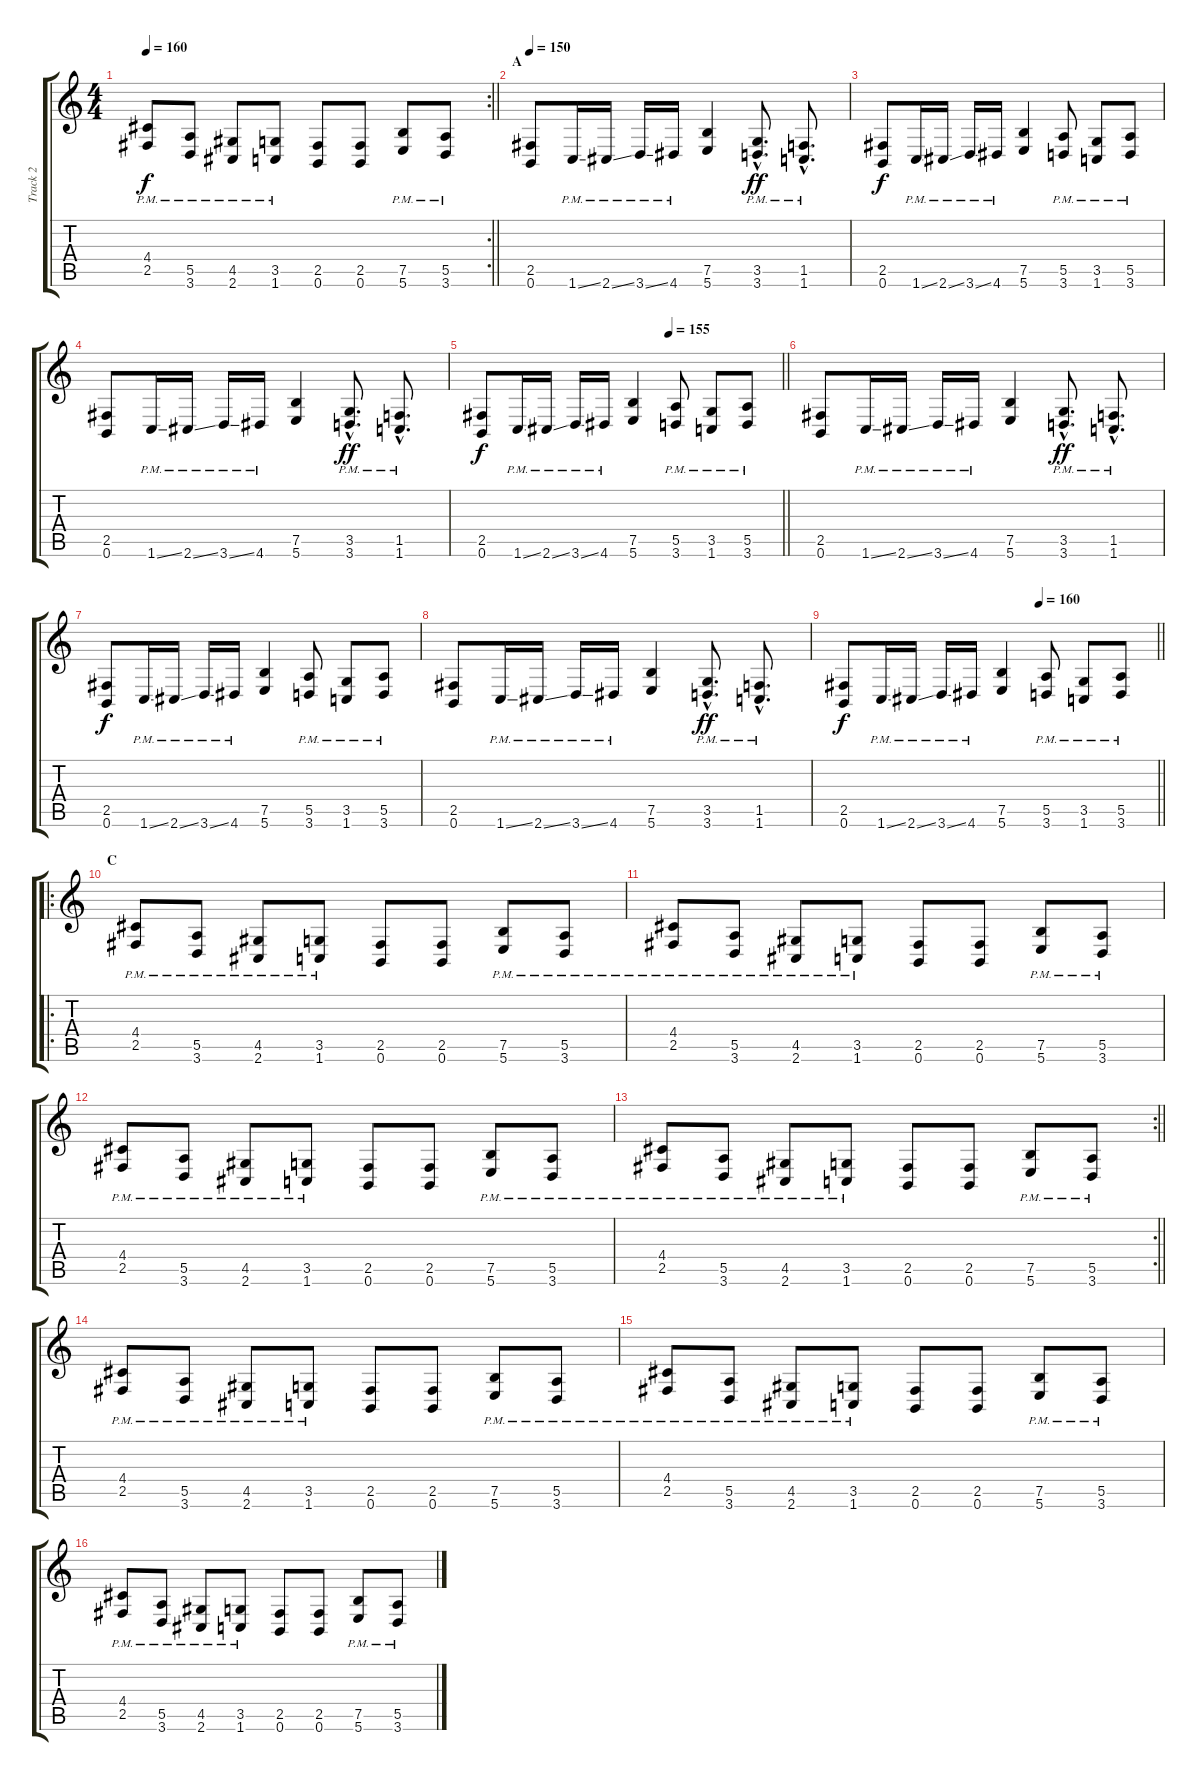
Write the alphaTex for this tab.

\track ("Track 2" "Track 2") {instrument distortionguitar}
\staff {score tabs}
\tuning (B3 Gb3 D3 A2 E2 B1) {hide}
\rc 2
\ts (4 4)
\tempo 160
\clef g2
\barLineRight lightlight
\ks c
(4.4{pm} 2.5{pm}).8{dy f} (5.5{pm} 3.6{pm}).8 (4.5{pm} 2.6{pm}).8 (3.5{pm} 1.6{pm}).8 (2.5 0.6).8 (2.5 0.6).8 (7.5{pm} 5.6{pm}).8 (5.5{pm} 3.6{pm}).8 |
\section ("" "A")
\tempo 150
(2.5 0.6).8 1.6{ss pm}.16 2.6{ss pm}.16 3.6{ss pm}.16 4.6{pm}.16 (7.5 5.6).4 (3.5{hac pm} 3.6{hac pm}).8{d dy ff} (1.5{hac pm} 1.6{hac pm}).8{d} |
(2.5 0.6).8{dy f} 1.6{ss pm}.16 2.6{ss pm}.16 3.6{ss pm}.16 4.6{pm}.16 (7.5 5.6).4 (5.5{pm} 3.6{pm}).8 (3.5{pm} 1.6{pm}).8 (5.5{pm} 3.6{pm}).8 |
(2.5 0.6).8 1.6{ss pm}.16 2.6{ss pm}.16 3.6{ss pm}.16 4.6{pm}.16 (7.5 5.6).4 (3.5{hac pm} 3.6{hac pm}).8{d dy ff} (1.5{hac pm} 1.6{hac pm}).8{d} |
\tempo (155 0.625)
\barLineRight lightlight
(2.5 0.6).8{dy f} 1.6{ss pm}.16 2.6{ss pm}.16 3.6{ss pm}.16 4.6{pm}.16 (7.5 5.6).4 (5.5{pm} 3.6{pm}).8 (3.5{pm} 1.6{pm}).8 (5.5{pm} 3.6{pm}).8 |
(2.5 0.6).8 1.6{ss pm}.16 2.6{ss pm}.16 3.6{ss pm}.16 4.6{pm}.16 (7.5 5.6).4 (3.5{hac pm} 3.6{hac pm}).8{d dy ff} (1.5{hac pm} 1.6{hac pm}).8{d} |
(2.5 0.6).8{dy f} 1.6{ss pm}.16 2.6{ss pm}.16 3.6{ss pm}.16 4.6{pm}.16 (7.5 5.6).4 (5.5{pm} 3.6{pm}).8 (3.5{pm} 1.6{pm}).8 (5.5{pm} 3.6{pm}).8 |
(2.5 0.6).8 1.6{ss pm}.16 2.6{ss pm}.16 3.6{ss pm}.16 4.6{pm}.16 (7.5 5.6).4 (3.5{hac pm} 3.6{hac pm}).8{d dy ff} (1.5{hac pm} 1.6{hac pm}).8{d} |
\tempo (160 0.625)
\barLineRight lightlight
(2.5 0.6).8{dy f} 1.6{ss pm}.16 2.6{ss pm}.16 3.6{ss pm}.16 4.6{pm}.16 (7.5 5.6).4 (5.5{pm} 3.6{pm}).8 (3.5{pm} 1.6{pm}).8 (5.5{pm} 3.6{pm}).8 |
\ro
\section ("" "C")
(4.4{pm} 2.5{pm}).8 (5.5{pm} 3.6{pm}).8 (4.5{pm} 2.6{pm}).8 (3.5{pm} 1.6{pm}).8 (2.5 0.6).8 (2.5 0.6).8 (7.5{pm} 5.6{pm}).8 (5.5{pm} 3.6{pm}).8 |
(4.4{pm} 2.5{pm}).8 (5.5{pm} 3.6{pm}).8 (4.5{pm} 2.6{pm}).8 (3.5{pm} 1.6{pm}).8 (2.5 0.6).8 (2.5 0.6).8 (7.5{pm} 5.6{pm}).8 (5.5{pm} 3.6{pm}).8 |
(4.4{pm} 2.5{pm}).8 (5.5{pm} 3.6{pm}).8 (4.5{pm} 2.6{pm}).8 (3.5{pm} 1.6{pm}).8 (2.5 0.6).8 (2.5 0.6).8 (7.5{pm} 5.6{pm}).8 (5.5{pm} 3.6{pm}).8 |
\rc 2
\barLineRight lightlight
(4.4{pm} 2.5{pm}).8 (5.5{pm} 3.6{pm}).8 (4.5{pm} 2.6{pm}).8 (3.5{pm} 1.6{pm}).8 (2.5 0.6).8 (2.5 0.6).8 (7.5{pm} 5.6{pm}).8 (5.5{pm} 3.6{pm}).8 |
(4.4{pm} 2.5{pm}).8 (5.5{pm} 3.6{pm}).8 (4.5{pm} 2.6{pm}).8 (3.5{pm} 1.6{pm}).8 (2.5 0.6).8 (2.5 0.6).8 (7.5{pm} 5.6{pm}).8 (5.5{pm} 3.6{pm}).8 |
(4.4{pm} 2.5{pm}).8 (5.5{pm} 3.6{pm}).8 (4.5{pm} 2.6{pm}).8 (3.5{pm} 1.6{pm}).8 (2.5 0.6).8 (2.5 0.6).8 (7.5{pm} 5.6{pm}).8 (5.5{pm} 3.6{pm}).8 |
(4.4{pm} 2.5{pm}).8 (5.5{pm} 3.6{pm}).8 (4.5{pm} 2.6{pm}).8 (3.5{pm} 1.6{pm}).8 (2.5 0.6).8 (2.5 0.6).8 (7.5{pm} 5.6{pm}).8 (5.5{pm} 3.6{pm}).8
